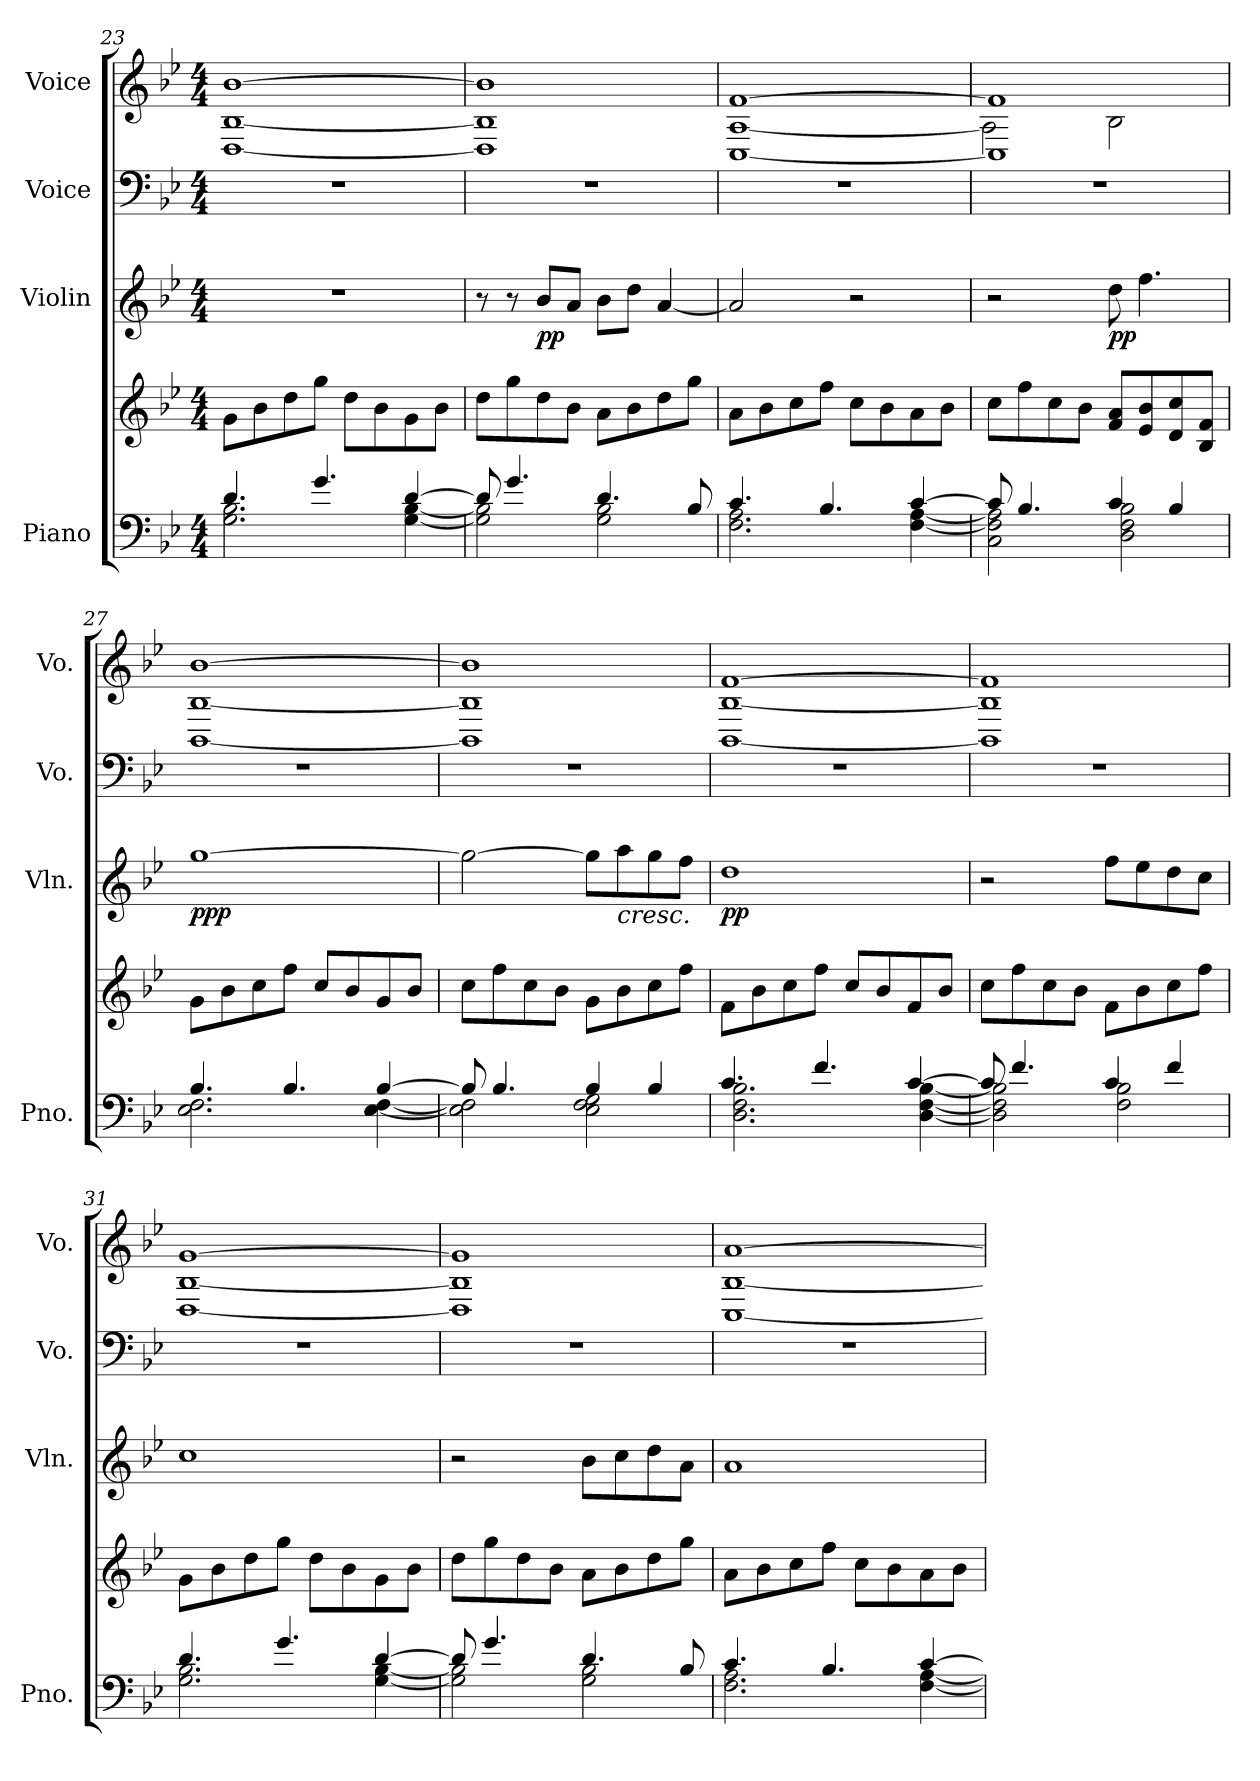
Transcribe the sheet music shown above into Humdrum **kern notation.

**kern	**kern	**kern	**dynam	**kern	**kern
*part4	*part4	*part3	*part3	*part2	*part1
*staff5	*staff4	*staff3	*staff3	*staff2	*staff1
*I"Piano	*	*I"Violin	*	*I"Voice	*I"Voice
*I'Pno.	*	*I'Vln.	*	*I'Vo.	*I'Vo.
*clefF4	*clefG2	*clefG2	*	*clefF4	*clefG2
*k[b-e-]	*k[b-e-]	*k[b-e-]	*	*k[b-e-]	*k[b-e-]
*M4/4	*M4/4	*M4/4	*	*M4/4	*M4/4
=23	=23	=23	=23	=23	=23
*^	*	*	*	*	*
4.d/	2.G\ 2.B-\	8g\L	1r	.	1r	[1D [1B- [1b-
.	.	8b-\	.	.	.	.
.	.	8dd\	.	.	.	.
4.g/	.	8gg\J	.	.	.	.
.	.	8dd\L	.	.	.	.
.	.	8b-\	.	.	.	.
[4d/	[4G\ [4B-\	8g\	.	.	.	.
.	.	8b-\J	.	.	.	.
=24	=24	=24	=24	=24	=24	=24
8d/]	2G\] 2B-\]	8dd\L	8r	.	1r	1D] 1B-] 1b-]
4.g/	.	8gg\	8r	.	.	.
!	!	!	!	!LO:DY:b	!	!
.	.	8dd\	8b-/L	pp	.	.
.	.	8b-\J	8a/J	.	.	.
4.d/	2G\ 2B-\	8a\L	8b-\L	.	.	.
.	.	8b-\	8dd\J	.	.	.
.	.	8dd\	[4a/	.	.	.
8B-/	.	8gg\J	.	.	.	.
=25	=25	=25	=25	=25	=25	=25
4.c/	2.F\ 2.A\	8a\L	2a/]	.	1r	[1C [1A [1f
.	.	8b-\	.	.	.	.
.	.	8cc\	.	.	.	.
4.B-/	.	8ff\J	.	.	.	.
.	.	8cc\L	2r	.	.	.
.	.	8b-\	.	.	.	.
[4c/	[4F\ [4A\	8a\	.	.	.	.
.	.	8b-\J	.	.	.	.
!!LO:PB:g=z
=26	=26	=26	=26	=26	=26	=26
*	*	*	*	*	*	*^
8c/]	2C\ 2F\] 2A\]	8cc\L	2r	.	1r	1C] 1f]	2A\]
4.B-/	.	8ff\	.	.	.	.	.
.	.	8cc\	.	.	.	.	.
.	.	8b-\J	.	.	.	.	.
!	!	!	!	!LO:DY:b	!	!	!
4c/	2D\ 2F\ 2B-\	8f/ 8a/L	8dd\	pp	.	.	2B-\
.	.	8e-/ 8b-/	4.ff\	.	.	.	.
4B-/	.	8d/ 8cc/	.	.	.	.	.
.	.	8B-/ 8f/J	.	.	.	.	.
*	*	*	*	*	*	*v	*v
=27	=27	=27	=27	=27	=27	=27
!	!	!	!	!LO:DY:b	!	!
4.B-/	2.E-\ 2.F\	8g\L	[1gg	ppp	1r	[1BB- [1B- [1b-
.	.	8b-\	.	.	.	.
.	.	8cc\	.	.	.	.
4.B-/	.	8ff\J	.	.	.	.
.	.	8cc/L	.	.	.	.
.	.	8b-/	.	.	.	.
[4B-/	[4E-\ [4F\	8g/	.	.	.	.
.	.	8b-/J	.	.	.	.
=28	=28	=28	=28	=28	=28	=28
8B-/]	2E-\] 2F\]	8cc\L	2gg\_	.	1r	1BB-] 1B-] 1b-]
4.B-/	.	8ff\	.	.	.	.
.	.	8cc\	.	.	.	.
.	.	8b-\J	.	.	.	.
4B-/	2E-\ 2F\ 2G\	8g\L	8gg\L]	.	.	.
!	!	!	!LO:TX:b:i:t=cresc.	!	!	!
.	.	8b-\	8aa\	.	.	.
4B-/	.	8cc\	8gg\	.	.	.
.	.	8ff\J	8ff\J	.	.	.
=29	=29	=29	=29	=29	=29	=29
!	!	!	!	!LO:DY:b	!	!
4.c/	2.D\ 2.F\ 2.B-\	8f\L	1dd	pp	1r	[1BB- [1B- [1f
.	.	8b-\	.	.	.	.
.	.	8cc\	.	.	.	.
4.f/	.	8ff\J	.	.	.	.
.	.	8cc/L	.	.	.	.
.	.	8b-/	.	.	.	.
[4c/	[4D\ [4F\ [4B-\	8f/	.	.	.	.
.	.	8b-/J	.	.	.	.
!!LO:LB:g=z
=30	=30	=30	=30	=30	=30	=30
8c/]	2D\] 2F\] 2B-\]	8cc\L	2r	.	1r	1BB-] 1B-] 1f]
4.f/	.	8ff\	.	.	.	.
.	.	8cc\	.	.	.	.
.	.	8b-\J	.	.	.	.
4c/	2F\ 2B-\	8f\L	8ff\L	.	.	.
.	.	8b-\	8ee-\	.	.	.
4f/	.	8cc\	8dd\	.	.	.
.	.	8ff\J	8cc\J	.	.	.
=31	=31	=31	=31	=31	=31	=31
4.d/	2.G\ 2.B-\	8g\L	1cc	.	1r	[1D [1B- [1g
.	.	8b-\	.	.	.	.
.	.	8dd\	.	.	.	.
4.g/	.	8gg\J	.	.	.	.
.	.	8dd\L	.	.	.	.
.	.	8b-\	.	.	.	.
[4d/	[4G\ [4B-\	8g\	.	.	.	.
.	.	8b-\J	.	.	.	.
=32	=32	=32	=32	=32	=32	=32
8d/]	2G\] 2B-\]	8dd\L	2r	.	1r	1D] 1B-] 1g]
4.g/	.	8gg\	.	.	.	.
.	.	8dd\	.	.	.	.
.	.	8b-\J	.	.	.	.
4.d/	2G\ 2B-\	8a\L	8b-\L	.	.	.
.	.	8b-\	8cc\	.	.	.
.	.	8dd\	8dd\	.	.	.
8B-/	.	8gg\J	8a\J	.	.	.
=33	=33	=33	=33	=33	=33	=33
4.c/	2.F\ 2.A\	8a\L	1a	.	1r	[1C [1B- [1a
.	.	8b-\	.	.	.	.
.	.	8cc\	.	.	.	.
4.B-/	.	8ff\J	.	.	.	.
.	.	8cc\L	.	.	.	.
.	.	8b-\	.	.	.	.
[4c/	[4F\ [4A\	8a\	.	.	.	.
.	.	8b-\J	.	.	.	.
*v	*v	*	*	*	*	*
=	=	=	=	=	=
*-	*-	*-	*-	*-	*-
